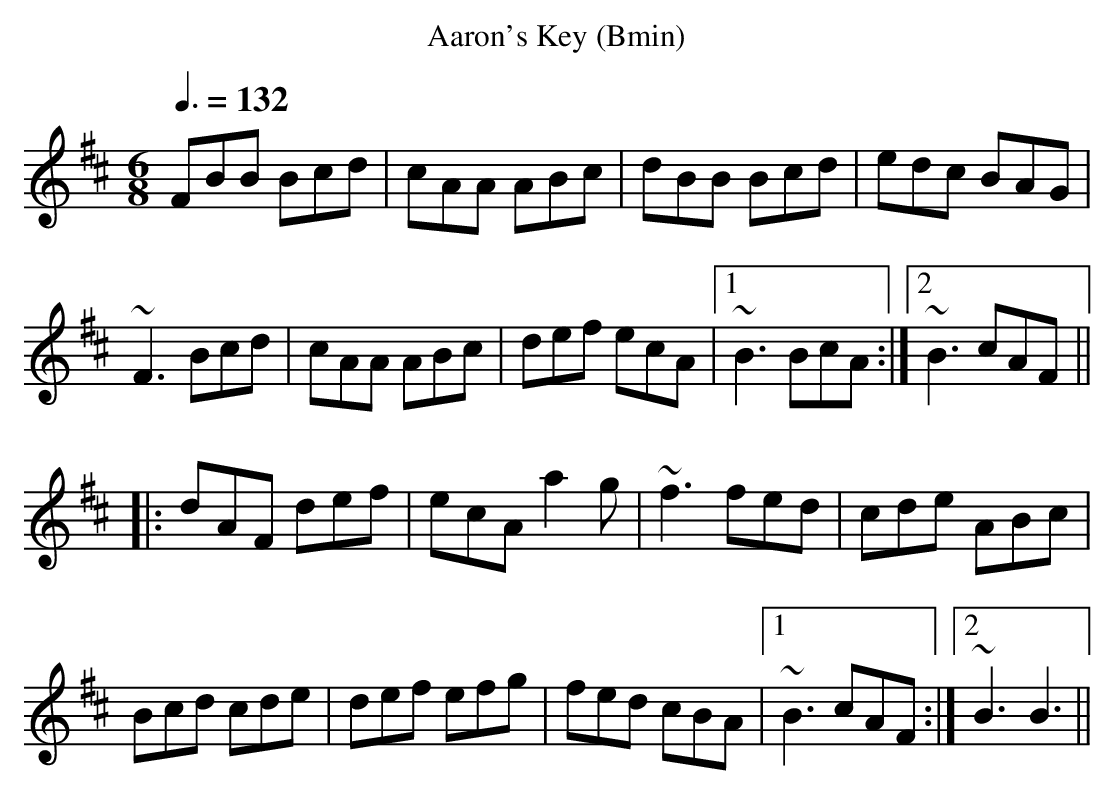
X:1
T:Aaron's Key (Bmin)
Q:3/8=132
M:6/8
L:1/8
K:Bmin
FBB Bcd|cAA ABc|dBB Bcd|edc BAG|
~F3 Bcd|cAA ABc|def ecA|1~B3 BcA:|2~B3 cAF||
|:dAF def|ecA a2g|~f3 fed|cde ABc|
Bcd cde|def efg|fed cBA|1~B3 cAF:|2~B3 B3||
